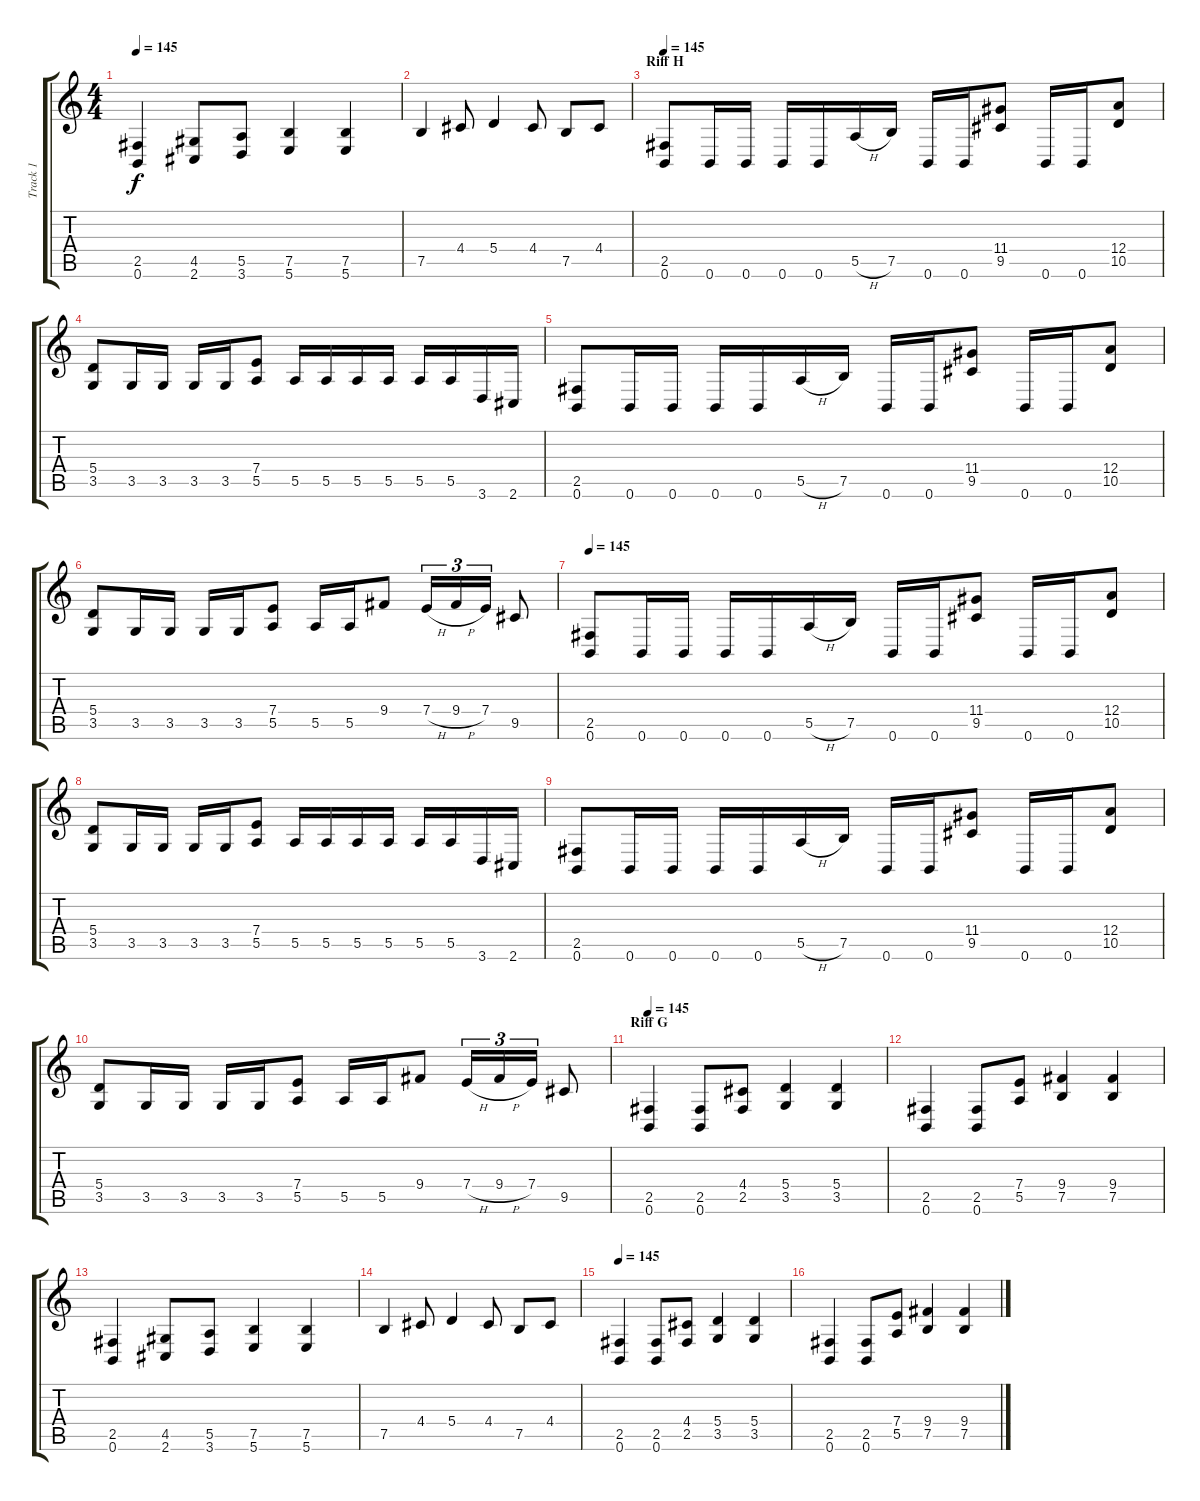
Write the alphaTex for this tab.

\track ("Track 1" "Track 1") {instrument overdrivenguitar}
\staff {score tabs}
\tuning (B3 Gb3 D3 A2 E2 B1) {hide}
\ts (4 4)
\tempo 145
\clef g2
\ks c
(2.5 0.6).4{dy f} (4.5 2.6).8 (5.5 3.6).8 (7.5 5.6).4 (7.5 5.6).4 |
7.5.4 4.4.8 5.4.4 4.4.8 7.5.8 4.4.8 |
\section ("" "Riff H")
\tempo 145
(2.5 0.6).8 0.6.16 0.6.16 0.6.16 0.6.16 5.5{h}.16 7.5.16 0.6.16 0.6.16 (11.4 9.5).8 0.6.16 0.6.16 (12.4 10.5).8 |
(5.4 3.5).8 3.5.16 3.5.16 3.5.16 3.5.16 (7.4 5.5).8 5.5.16 5.5.16 5.5.16 5.5.16 5.5.16 5.5.16 3.6.16 2.6.16 |
(2.5 0.6).8 0.6.16 0.6.16 0.6.16 0.6.16 5.5{h}.16 7.5.16 0.6.16 0.6.16 (11.4 9.5).8 0.6.16 0.6.16 (12.4 10.5).8 |
(5.4 3.5).8 3.5.16 3.5.16 3.5.16 3.5.16 (7.4 5.5).8 5.5.16 5.5.16 9.4.8 7.4{h}.16{tu (3 2)} 9.4{h}.16{tu (3 2)} 7.4.16{tu (3 2)} 9.5.8 |
\tempo 145
(2.5 0.6).8 0.6.16 0.6.16 0.6.16 0.6.16 5.5{h}.16 7.5.16 0.6.16 0.6.16 (11.4 9.5).8 0.6.16 0.6.16 (12.4 10.5).8 |
(5.4 3.5).8 3.5.16 3.5.16 3.5.16 3.5.16 (7.4 5.5).8 5.5.16 5.5.16 5.5.16 5.5.16 5.5.16 5.5.16 3.6.16 2.6.16 |
(2.5 0.6).8 0.6.16 0.6.16 0.6.16 0.6.16 5.5{h}.16 7.5.16 0.6.16 0.6.16 (11.4 9.5).8 0.6.16 0.6.16 (12.4 10.5).8 |
(5.4 3.5).8 3.5.16 3.5.16 3.5.16 3.5.16 (7.4 5.5).8 5.5.16 5.5.16 9.4.8 7.4{h}.16{tu (3 2)} 9.4{h}.16{tu (3 2)} 7.4.16{tu (3 2)} 9.5.8 |
\section ("" "Riff G")
\tempo 145
(2.5 0.6).4 (2.5 0.6).8 (4.4 2.5).8 (5.4 3.5).4 (5.4 3.5).4 |
(2.5 0.6).4 (2.5 0.6).8 (7.4 5.5).8 (9.4 7.5).4 (9.4 7.5).4 |
(2.5 0.6).4 (4.5 2.6).8 (5.5 3.6).8 (7.5 5.6).4 (7.5 5.6).4 |
7.5.4 4.4.8 5.4.4 4.4.8 7.5.8 4.4.8 |
\tempo 145
(2.5 0.6).4 (2.5 0.6).8 (4.4 2.5).8 (5.4 3.5).4 (5.4 3.5).4 |
(2.5 0.6).4 (2.5 0.6).8 (7.4 5.5).8 (9.4 7.5).4 (9.4 7.5).4
